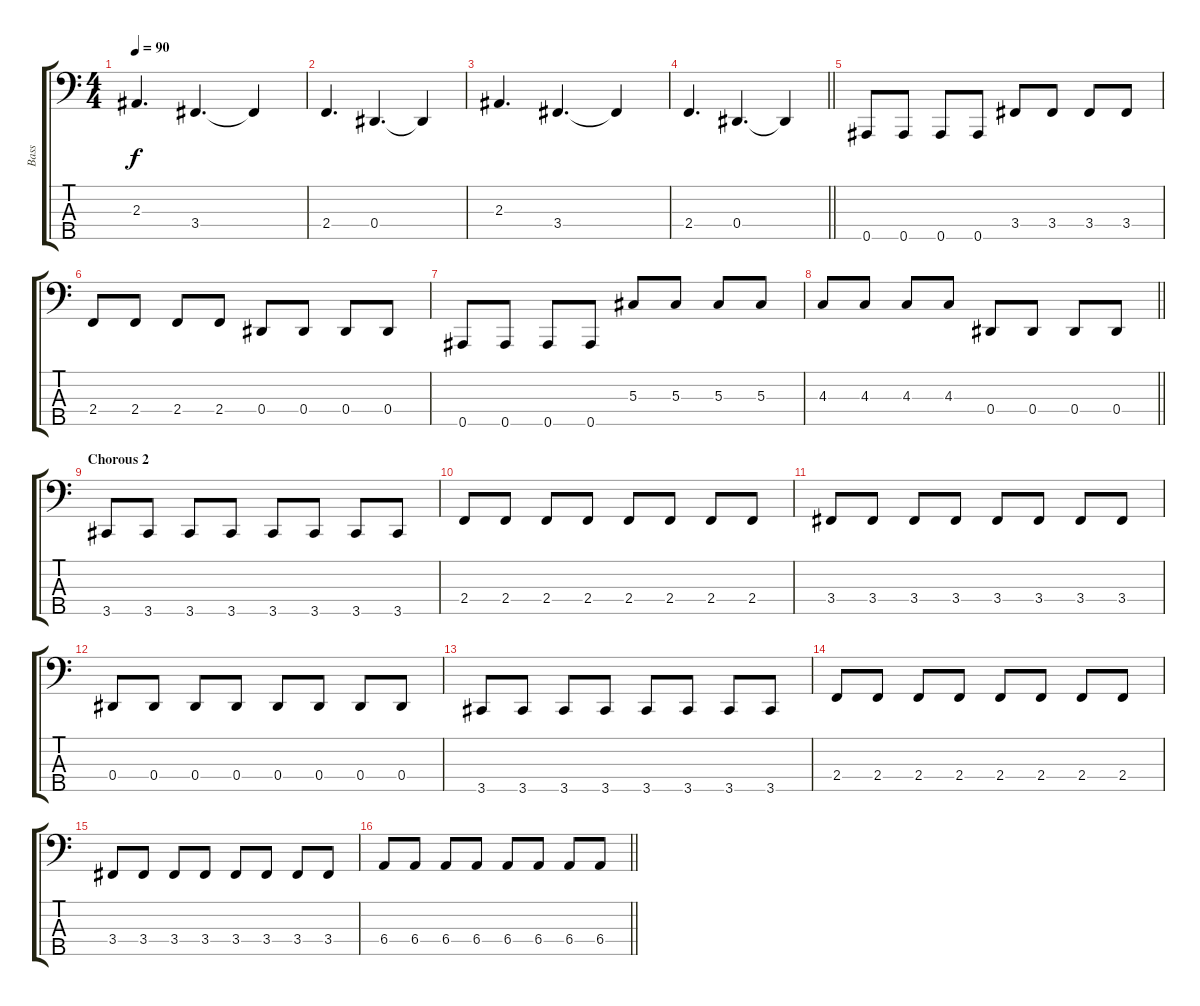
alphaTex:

\track ("Bass" "Bass") {instrument electricbassfinger}
\staff {score tabs}
\tuning (Gb2 Db2 Ab1 Eb1 Bb0) {hide}
\ts (4 4)
\tempo 90
\clef f4
\ks c
2.3.4{d dy f} 3.4.4{d} 3.4{t}.4 |
2.4.4{d} 0.4.4{d} 0.4{t}.4 |
2.3.4{d} 3.4.4{d} 3.4{t}.4 |
\barLineRight lightlight
2.4.4{d} 0.4.4{d} 0.4{t}.4 |
\section ("" "")
0.5.8 0.5.8 0.5.8 0.5.8 3.4.8 3.4.8 3.4.8 3.4.8 |
2.4.8 2.4.8 2.4.8 2.4.8 0.4.8 0.4.8 0.4.8 0.4.8 |
0.5.8 0.5.8 0.5.8 0.5.8 5.3.8 5.3.8 5.3.8 5.3.8 |
\barLineRight lightlight
4.3.8 4.3.8 4.3.8 4.3.8 0.4.8 0.4.8 0.4.8 0.4.8 |
\section ("" "Chorous 2")
3.5.8 3.5.8 3.5.8 3.5.8 3.5.8 3.5.8 3.5.8 3.5.8 |
2.4.8 2.4.8 2.4.8 2.4.8 2.4.8 2.4.8 2.4.8 2.4.8 |
3.4.8 3.4.8 3.4.8 3.4.8 3.4.8 3.4.8 3.4.8 3.4.8 |
0.4.8 0.4.8 0.4.8 0.4.8 0.4.8 0.4.8 0.4.8 0.4.8 |
3.5.8 3.5.8 3.5.8 3.5.8 3.5.8 3.5.8 3.5.8 3.5.8 |
2.4.8 2.4.8 2.4.8 2.4.8 2.4.8 2.4.8 2.4.8 2.4.8 |
3.4.8 3.4.8 3.4.8 3.4.8 3.4.8 3.4.8 3.4.8 3.4.8 |
\barLineRight lightlight
6.4.8 6.4.8 6.4.8 6.4.8 6.4.8 6.4.8 6.4.8 6.4.8
